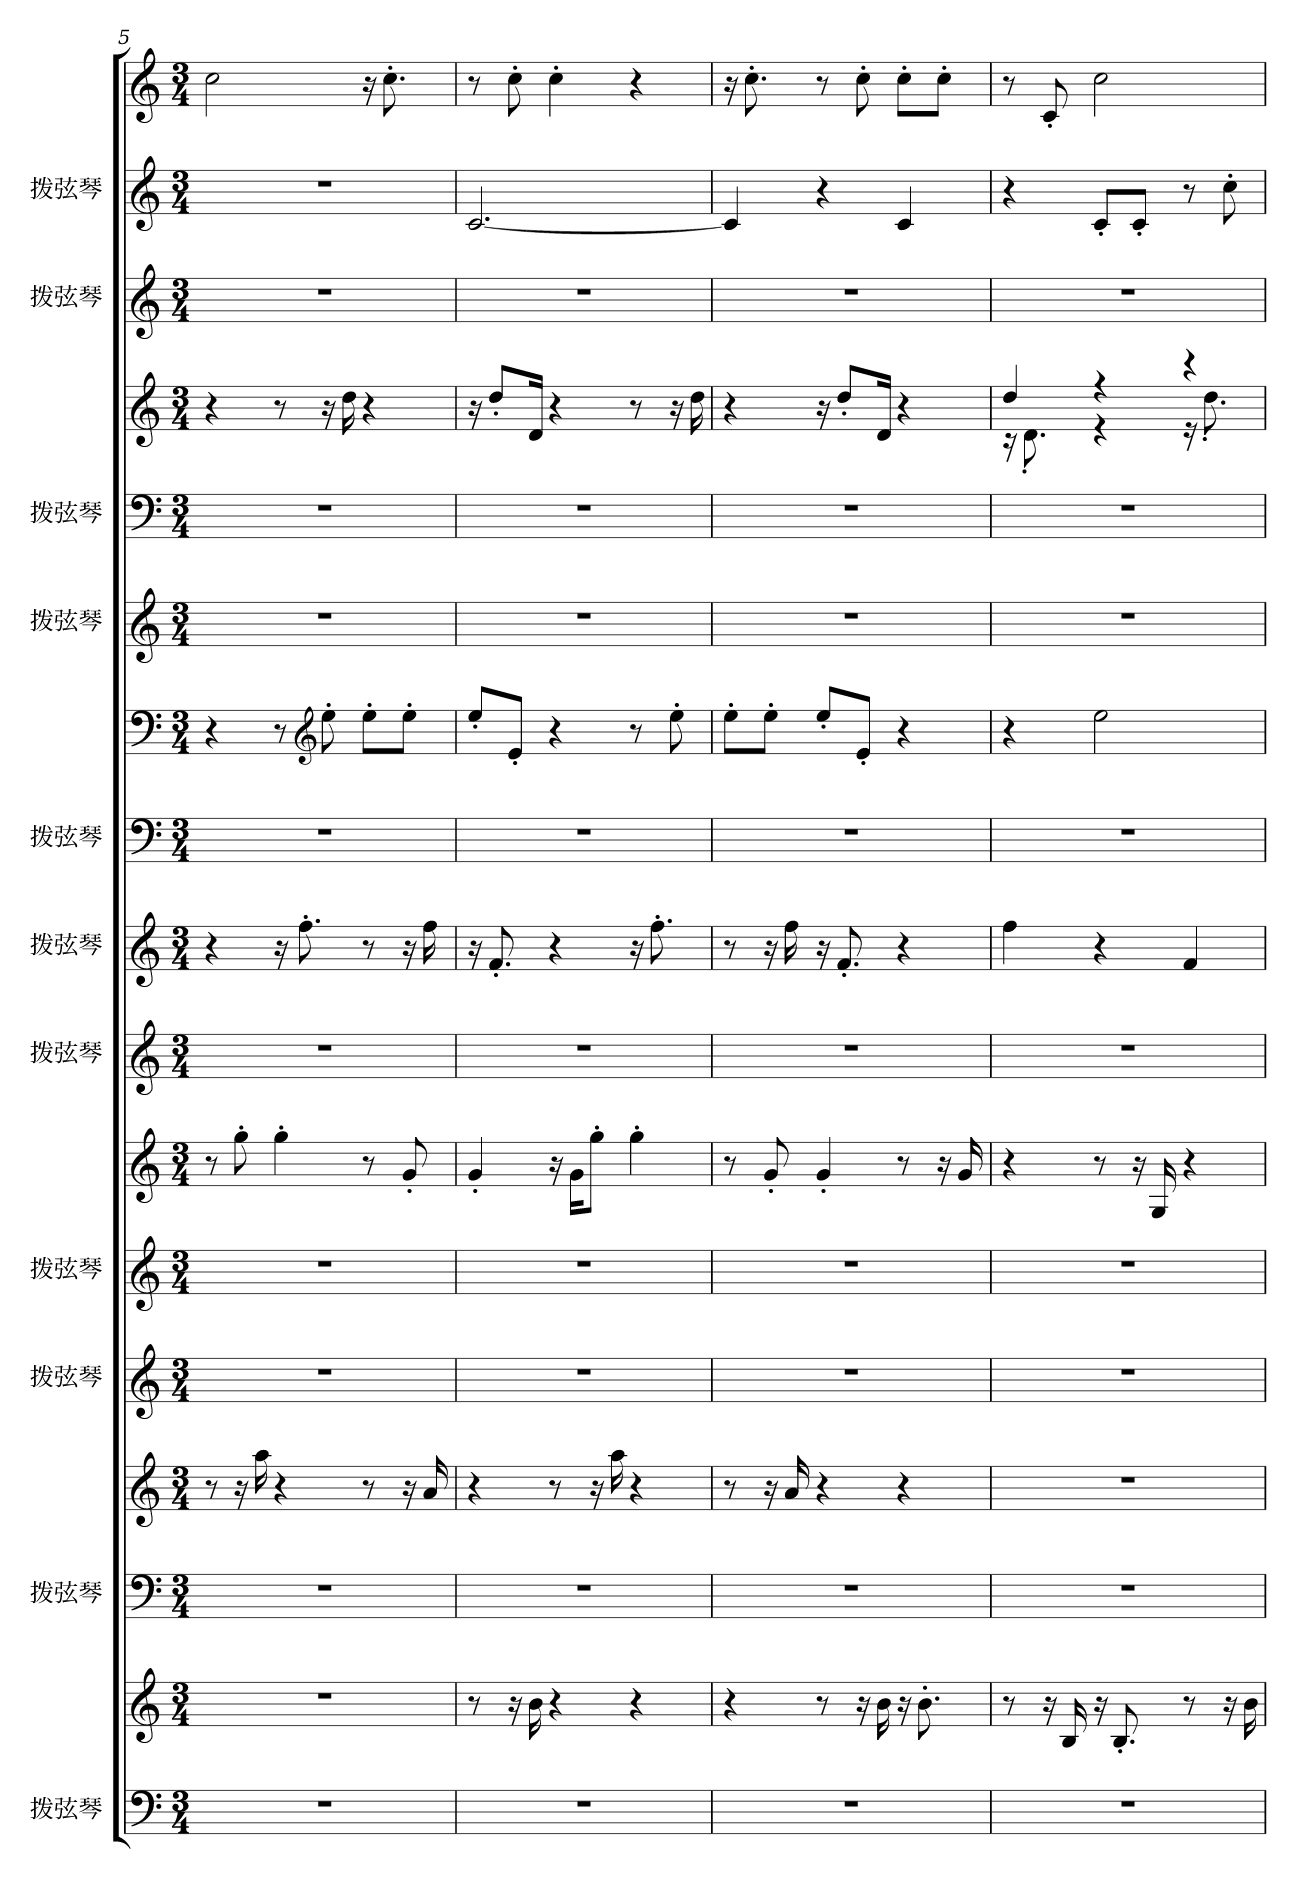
**kern	**kern	**kern	**kern	**kern	**kern	**kern	**kern	**kern	**kern	**kern	**kern	**kern	**kern	**kern	**kern	**kern
*part11	*part11	*part10	*part10	*part9	*part8	*part8	*part7	*part6	*part5	*part5	*part4	*part3	*part3	*part2	*part1	*part1
*staff17	*staff16	*staff15	*staff14	*staff13	*staff12	*staff11	*staff10	*staff9	*staff8	*staff7	*staff6	*staff5	*staff4	*staff3	*staff2	*staff1
*I"拨弦琴	*	*I"拨弦琴	*	*I"拨弦琴	*I"拨弦琴	*	*I"拨弦琴	*I"拨弦琴	*I"拨弦琴	*	*I"拨弦琴	*I"拨弦琴	*	*I"拨弦琴	*I"拨弦琴	*
*clefF4	*clefG2	*clefF4	*clefG2	*clefG2	*clefG2	*clefG2	*clefG2	*clefG2	*clefF4	*clefF4	*clefG2	*clefF4	*clefG2	*clefG2	*clefG2	*clefG2
*k[]	*k[]	*k[]	*k[]	*k[]	*k[]	*k[]	*k[]	*k[]	*k[]	*k[]	*k[]	*k[]	*k[]	*k[]	*k[]	*k[]
*M3/4	*M3/4	*M3/4	*M3/4	*M3/4	*M3/4	*M3/4	*M3/4	*M3/4	*M3/4	*M3/4	*M3/4	*M3/4	*M3/4	*M3/4	*M3/4	*M3/4
=5	=5	=5	=5	=5	=5	=5	=5	=5	=5	=5	=5	=5	=5	=5	=5	=5
2.r	2.r	2.r	8r	2.r	2.r	8r	2.r	4r	2.r	4r	2.r	2.r	4r	2.r	2.r	2cc\
.	.	.	16r	.	.	8gg'\	.	.	.	.	.	.	.	.	.	.
.	.	.	16aa\	.	.	.	.	.	.	.	.	.	.	.	.	.
.	.	.	4r	.	.	4gg'\	.	16r	.	8r	.	.	8r	.	.	.
.	.	.	.	.	.	.	.	8.ff'\	.	.	.	.	.	.	.	.
*	*	*	*	*	*	*	*	*	*	*clefG2	*	*	*	*	*	*
.	.	.	.	.	.	.	.	.	.	8ee'\	.	.	16r	.	.	.
.	.	.	.	.	.	.	.	.	.	.	.	.	16dd\	.	.	.
.	.	.	8r	.	.	8r	.	8r	.	8ee'\L	.	.	4r	.	.	16r
.	.	.	.	.	.	.	.	.	.	.	.	.	.	.	.	8.cc'\
.	.	.	16r	.	.	8g'/	.	16r	.	8ee'\J	.	.	.	.	.	.
.	.	.	16a/	.	.	.	.	16ff\	.	.	.	.	.	.	.	.
=6	=6	=6	=6	=6	=6	=6	=6	=6	=6	=6	=6	=6	=6	=6	=6	=6
2.r	8r	2.r	4r	2.r	2.r	4g'/	2.r	16r	2.r	8ee'/L	2.r	2.r	16r	2.r	[2.c/	8r
.	.	.	.	.	.	.	.	8.f'/	.	.	.	.	8dd'/L	.	.	.
.	16r	.	.	.	.	.	.	.	.	8e'/J	.	.	.	.	.	8cc'\
.	16b\	.	.	.	.	.	.	.	.	.	.	.	16d/Jk	.	.	.
.	4r	.	8r	.	.	16r	.	4r	.	4r	.	.	4r	.	.	4cc'\
.	.	.	.	.	.	16g\KL	.	.	.	.	.	.	.	.	.	.
.	.	.	16r	.	.	8gg'\J	.	.	.	.	.	.	.	.	.	.
.	.	.	16aa\	.	.	.	.	.	.	.	.	.	.	.	.	.
.	4r	.	4r	.	.	4gg'\	.	16r	.	8r	.	.	8r	.	.	4r
.	.	.	.	.	.	.	.	8.ff'\	.	.	.	.	.	.	.	.
.	.	.	.	.	.	.	.	.	.	8ee'\	.	.	16r	.	.	.
.	.	.	.	.	.	.	.	.	.	.	.	.	16dd\	.	.	.
!!LO:PB:g=z
=7	=7	=7	=7	=7	=7	=7	=7	=7	=7	=7	=7	=7	=7	=7	=7	=7
2.r	4r	2.r	8r	2.r	2.r	8r	2.r	8r	2.r	8ee'\L	2.r	2.r	4r	2.r	4c/]	16r
.	.	.	.	.	.	.	.	.	.	.	.	.	.	.	.	8.cc'\
.	.	.	16r	.	.	8g'/	.	16r	.	8ee'\J	.	.	.	.	.	.
.	.	.	16a/	.	.	.	.	16ff\	.	.	.	.	.	.	.	.
.	8r	.	4r	.	.	4g'/	.	16r	.	8ee'/L	.	.	16r	.	4r	8r
.	.	.	.	.	.	.	.	8.f'/	.	.	.	.	8dd'/L	.	.	.
.	16r	.	.	.	.	.	.	.	.	8e'/J	.	.	.	.	.	8cc'\
.	16b\	.	.	.	.	.	.	.	.	.	.	.	16d/Jk	.	.	.
.	16r	.	4r	.	.	8r	.	4r	.	4r	.	.	4r	.	4c/	8cc'\L
.	8.b'\	.	.	.	.	.	.	.	.	.	.	.	.	.	.	.
.	.	.	.	.	.	16r	.	.	.	.	.	.	.	.	.	8cc'\J
.	.	.	.	.	.	16g/	.	.	.	.	.	.	.	.	.	.
=8	=8	=8	=8	=8	=8	=8	=8	=8	=8	=8	=8	=8	=8	=8	=8	=8
*	*	*	*	*	*	*	*	*	*	*	*	*	*^	*	*	*
2.r	8r	2.r	2.r	2.r	2.r	4r	2.r	4ff\	2.r	4r	2.r	2.r	4dd/	16r	2.r	4r	8r
.	.	.	.	.	.	.	.	.	.	.	.	.	.	8.d'\	.	.	.
.	16r	.	.	.	.	.	.	.	.	.	.	.	.	.	.	.	8c'/
.	16B/	.	.	.	.	.	.	.	.	.	.	.	.	.	.	.	.
.	16r	.	.	.	.	8r	.	4r	.	2ee\	.	.	4r	4r	.	8c'/L	2cc\
.	8.B'/	.	.	.	.	.	.	.	.	.	.	.	.	.	.	.	.
.	.	.	.	.	.	16r	.	.	.	.	.	.	.	.	.	8c'/J	.
.	.	.	.	.	.	16G/	.	.	.	.	.	.	.	.	.	.	.
.	8r	.	.	.	.	4r	.	4f/	.	.	.	.	4r	16r	.	8r	.
.	.	.	.	.	.	.	.	.	.	.	.	.	.	8.dd'\	.	.	.
.	16r	.	.	.	.	.	.	.	.	.	.	.	.	.	.	8cc'\	.
.	16b\	.	.	.	.	.	.	.	.	.	.	.	.	.	.	.	.
*	*	*	*	*	*	*	*	*	*	*	*	*	*v	*v	*	*	*
=	=	=	=	=	=	=	=	=	=	=	=	=	=	=	=	=
*-	*-	*-	*-	*-	*-	*-	*-	*-	*-	*-	*-	*-	*-	*-	*-	*-
